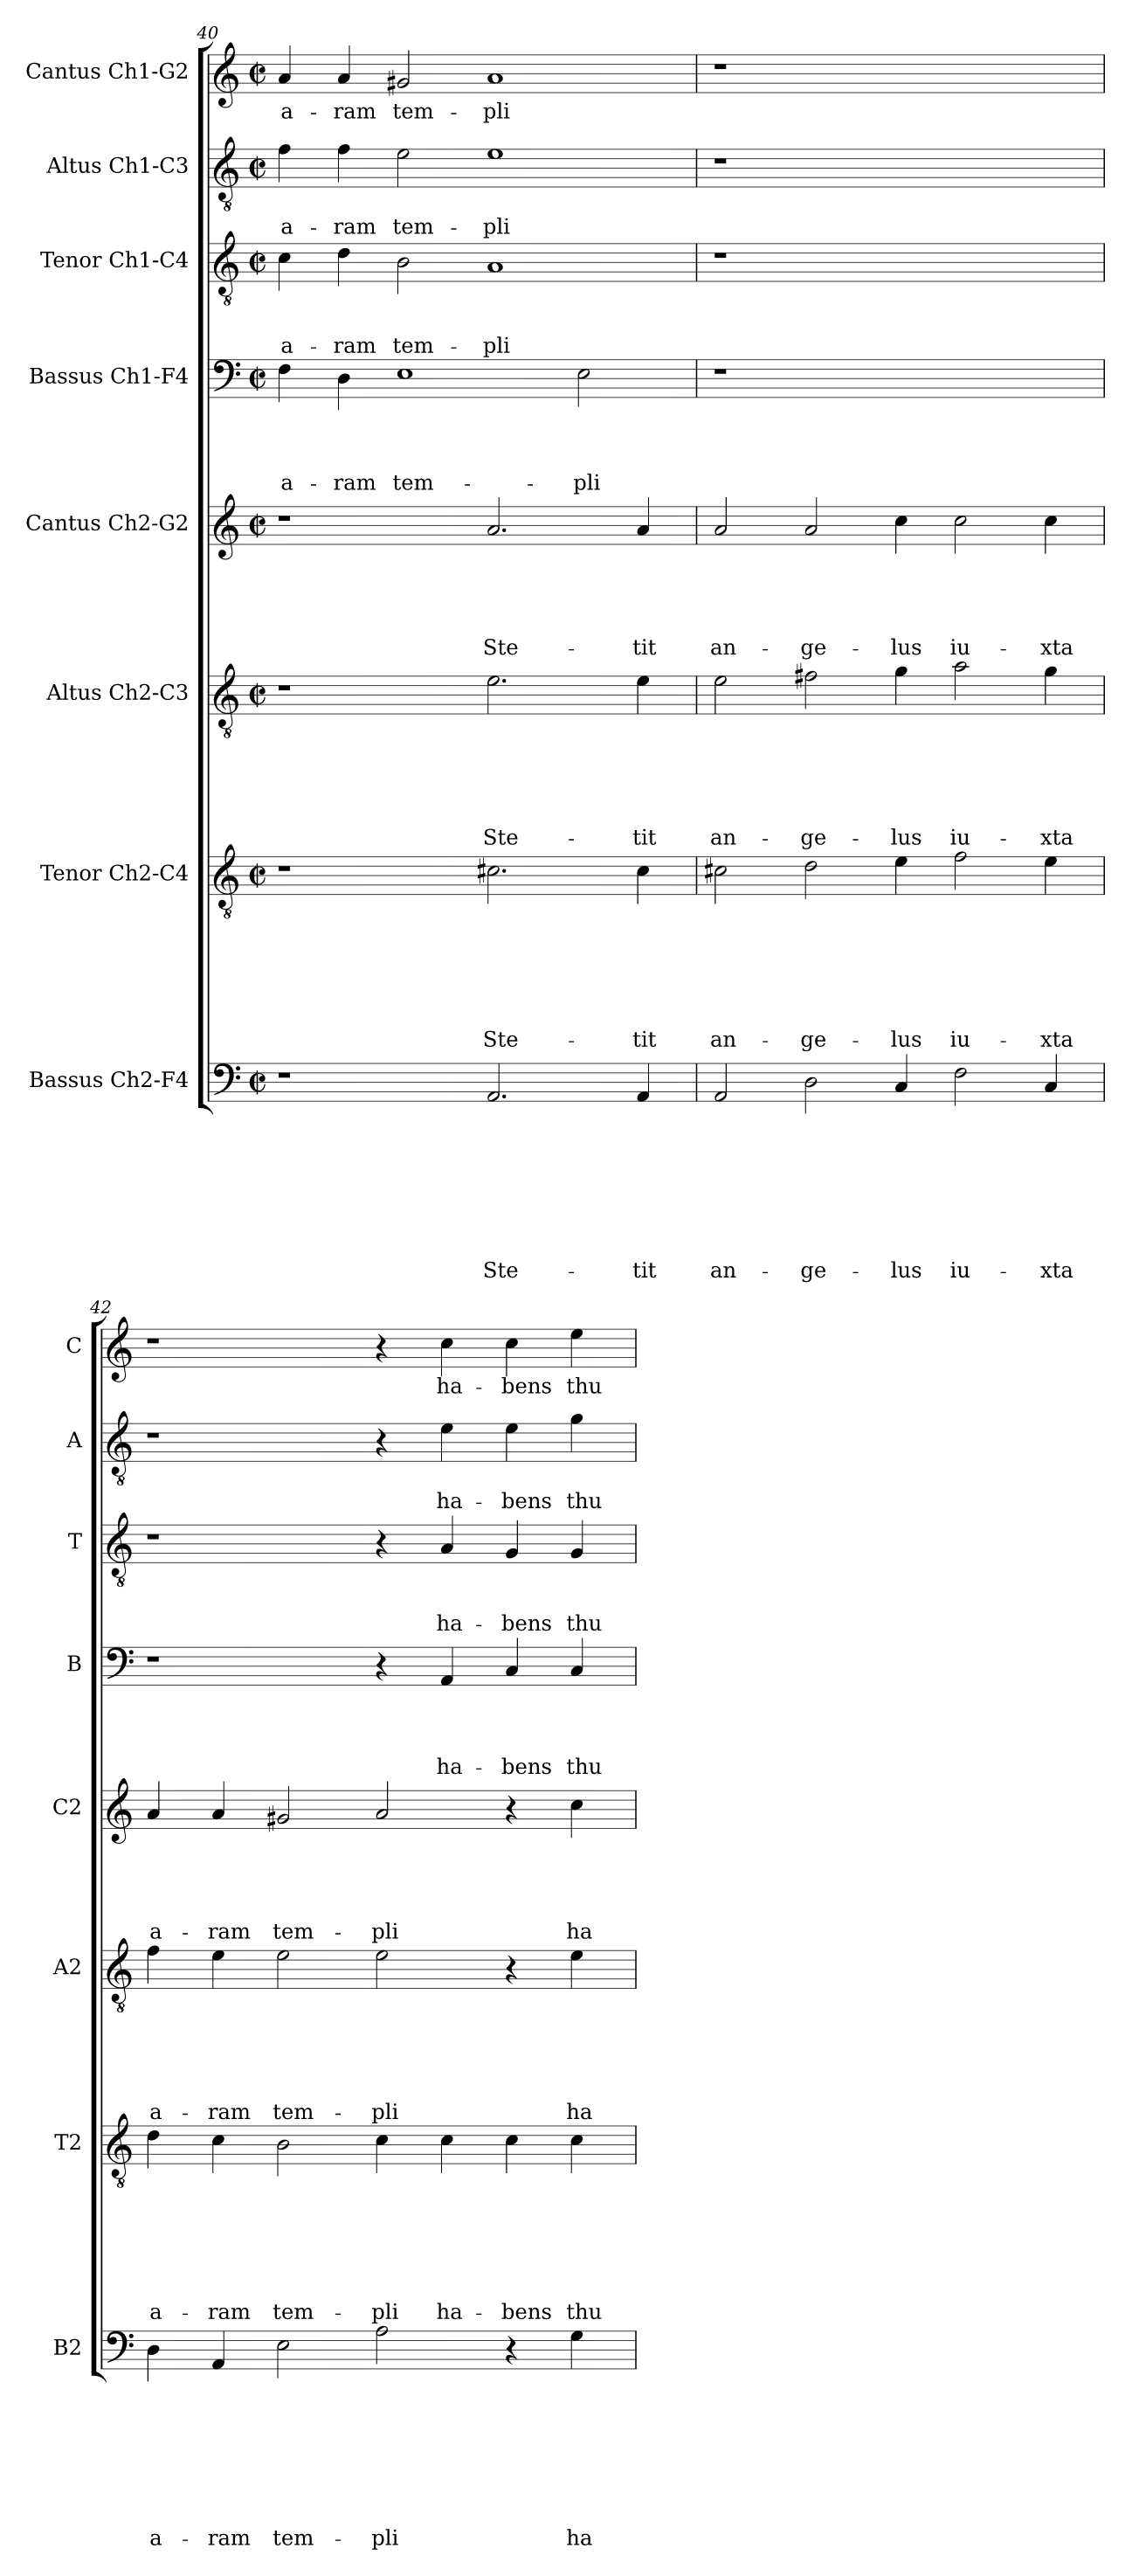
**kern	**text	**text	**text	**text	**text	**text	**text	**text	**kern	**text	**text	**text	**text	**text	**text	**text	**kern	**text	**text	**text	**text	**text	**text	**kern	**text	**text	**text	**text	**text	**kern	**text	**text	**text	**text	**kern	**text	**text	**text	**kern	**text	**text	**kern	**text
*part8	*part8	*part8	*part8	*part8	*part8	*part8	*part8	*part8	*part7	*part7	*part7	*part7	*part7	*part7	*part7	*part7	*part6	*part6	*part6	*part6	*part6	*part6	*part6	*part5	*part5	*part5	*part5	*part5	*part5	*part4	*part4	*part4	*part4	*part4	*part3	*part3	*part3	*part3	*part2	*part2	*part2	*part1	*part1
*staff8	*staff8	*staff8	*staff8	*staff8	*staff8	*staff8	*staff8	*staff8	*staff7	*staff7	*staff7	*staff7	*staff7	*staff7	*staff7	*staff7	*staff6	*staff6	*staff6	*staff6	*staff6	*staff6	*staff6	*staff5	*staff5	*staff5	*staff5	*staff5	*staff5	*staff4	*staff4	*staff4	*staff4	*staff4	*staff3	*staff3	*staff3	*staff3	*staff2	*staff2	*staff2	*staff1	*staff1
*I"Bassus Ch2-F4	*	*	*	*	*	*	*	*	*I"Tenor Ch2-C4	*	*	*	*	*	*	*	*I"Altus Ch2-C3	*	*	*	*	*	*	*I"Cantus Ch2-G2	*	*	*	*	*	*I"Bassus Ch1-F4	*	*	*	*	*I"Tenor Ch1-C4	*	*	*	*I"Altus Ch1-C3	*	*	*I"Cantus Ch1-G2	*
*I'B2	*	*	*	*	*	*	*	*	*I'T2	*	*	*	*	*	*	*	*I'A2	*	*	*	*	*	*	*I'C2	*	*	*	*	*	*I'B	*	*	*	*	*I'T	*	*	*	*I'A	*	*	*I'C	*
!!LO:PB:g=z
*clefF4	*	*	*	*	*	*	*	*	*clefGv2	*	*	*	*	*	*	*	*clefGv2	*	*	*	*	*	*	*clefG2	*	*	*	*	*	*clefF4	*	*	*	*	*clefGv2	*	*	*	*clefGv2	*	*	*clefG2	*
*k[]	*	*	*	*	*	*	*	*	*k[]	*	*	*	*	*	*	*	*k[]	*	*	*	*	*	*	*k[]	*	*	*	*	*	*k[]	*	*	*	*	*k[]	*	*	*	*k[]	*	*	*k[]	*
*C:	*	*	*	*	*	*	*	*	*C:	*	*	*	*	*	*	*	*C:	*	*	*	*	*	*	*C:	*	*	*	*	*	*C:	*	*	*	*	*C:	*	*	*	*C:	*	*	*C:	*
*M2/2	*	*	*	*	*	*	*	*	*M2/2	*	*	*	*	*	*	*	*M2/2	*	*	*	*	*	*	*M2/2	*	*	*	*	*	*M2/2	*	*	*	*	*M2/2	*	*	*	*M2/2	*	*	*M2/2	*
*met(c|)	*	*	*	*	*	*	*	*	*met(c|)	*	*	*	*	*	*	*	*met(c|)	*	*	*	*	*	*	*met(c|)	*	*	*	*	*	*met(c|)	*	*	*	*	*met(c|)	*	*	*	*met(c|)	*	*	*met(c|)	*
=40	=40	=40	=40	=40	=40	=40	=40	=40	=40	=40	=40	=40	=40	=40	=40	=40	=40	=40	=40	=40	=40	=40	=40	=40	=40	=40	=40	=40	=40	=40	=40	=40	=40	=40	=40	=40	=40	=40	=40	=40	=40	=40	=40
!	!	!	!	!	!	!	!	!	!	!	!	!	!	!	!	!	!	!	!	!	!	!	!	!	!	!	!	!	!	!	!	!	!	!LO:LY:b	!	!	!	!LO:LY:b	!	!	!LO:LY:b	!	!LO:LY:b
1r	.	.	.	.	.	.	.	.	1r	.	.	.	.	.	.	.	1r	.	.	.	.	.	.	1r	.	.	.	.	.	4F\	.	.	.	a-	4c\	.	.	a-	4f\	.	a-	4a/	a-
!	!	!	!	!	!	!	!	!	!	!	!	!	!	!	!	!	!	!	!	!	!	!	!	!	!	!	!	!	!	!	!	!	!	!LO:LY:b	!	!	!	!LO:LY:b	!	!	!LO:LY:b	!	!LO:LY:b
.	.	.	.	.	.	.	.	.	.	.	.	.	.	.	.	.	.	.	.	.	.	.	.	.	.	.	.	.	.	4D\	.	.	.	-ram	4d\	.	.	-ram	4f\	.	-ram	4a/	-ram
!	!	!	!	!	!	!	!	!	!	!	!	!	!	!	!	!	!	!	!	!	!	!	!	!	!	!	!	!	!	!	!	!	!	!LO:LY:b	!	!	!	!LO:LY:b	!	!	!LO:LY:b	!	!LO:LY:b
.	.	.	.	.	.	.	.	.	.	.	.	.	.	.	.	.	.	.	.	.	.	.	.	.	.	.	.	.	.	1E	.	.	.	tem-	2B\	.	.	tem-	2e\	.	tem-	2g#X/	tem-
!	!	!	!	!	!	!	!	!LO:LY:b	!	!	!	!	!	!	!	!LO:LY:b	!	!	!	!	!	!	!LO:LY:b	!	!	!	!	!	!LO:LY:b	!	!	!	!	!	!	!	!	!LO:LY:b	!	!	!LO:LY:b	!	!LO:LY:b
2.AA/	.	.	.	.	.	.	.	Ste-	2.c#X\	.	.	.	.	.	.	Ste-	2.e\	.	.	.	.	.	Ste-	2.a/	.	.	.	.	Ste-	.	.	.	.	.	1A	.	.	-pli	1e	.	-pli	1a	-pli
!	!	!	!	!	!	!	!	!	!	!	!	!	!	!	!	!	!	!	!	!	!	!	!	!	!	!	!	!	!	!	!	!	!	!LO:LY:b	!	!	!	!	!	!	!	!	!
.	.	.	.	.	.	.	.	.	.	.	.	.	.	.	.	.	.	.	.	.	.	.	.	.	.	.	.	.	.	2E\	.	.	.	-pli	.	.	.	.	.	.	.	.	.
!	!	!	!	!	!	!	!	!LO:LY:b	!	!	!	!	!	!	!	!LO:LY:b	!	!	!	!	!	!	!LO:LY:b	!	!	!	!	!	!LO:LY:b	!	!	!	!	!	!	!	!	!	!	!	!	!	!
4AA/	.	.	.	.	.	.	.	-tit	4c#\	.	.	.	.	.	.	-tit	4e\	.	.	.	.	.	-tit	4a/	.	.	.	.	-tit	.	.	.	.	.	.	.	.	.	.	.	.	.	.
=41	=41	=41	=41	=41	=41	=41	=41	=41	=41	=41	=41	=41	=41	=41	=41	=41	=41	=41	=41	=41	=41	=41	=41	=41	=41	=41	=41	=41	=41	=41	=41	=41	=41	=41	=41	=41	=41	=41	=41	=41	=41	=41	=41
!	!	!	!	!	!	!	!	!LO:LY:b	!	!	!	!	!	!	!	!LO:LY:b	!	!	!	!	!	!	!LO:LY:b	!	!	!	!	!	!LO:LY:b	!	!	!	!	!	!	!	!	!	!	!	!	!	!
2AA/	.	.	.	.	.	.	.	an-	2c#X\	.	.	.	.	.	.	an-	2e\	.	.	.	.	.	an-	2a/	.	.	.	.	an-	1r	.	.	.	.	1r	.	.	.	1r	.	.	1r	.
!	!	!	!	!	!	!	!	!LO:LY:b	!	!	!	!	!	!	!	!LO:LY:b	!	!	!	!	!	!	!LO:LY:b	!	!	!	!	!	!LO:LY:b	!	!	!	!	!	!	!	!	!	!	!	!	!	!
2D\	.	.	.	.	.	.	.	-ge-	2d\	.	.	.	.	.	.	-ge-	2f#X\	.	.	.	.	.	-ge-	2a/	.	.	.	.	-ge-	.	.	.	.	.	.	.	.	.	.	.	.	.	.
!	!	!	!	!	!	!	!	!LO:LY:b	!	!	!	!	!	!	!	!LO:LY:b	!	!	!	!	!	!	!LO:LY:b	!	!	!	!	!	!LO:LY:b	!	!	!	!	!	!	!	!	!	!	!	!	!	!
4C/	.	.	.	.	.	.	.	-lus	4e\	.	.	.	.	.	.	-lus	4g\	.	.	.	.	.	-lus	4cc\	.	.	.	.	-lus	1ryy	.	.	.	.	1ryy	.	.	.	1ryy	.	.	1ryy	.
!	!	!	!	!	!	!	!	!LO:LY:b	!	!	!	!	!	!	!	!LO:LY:b	!	!	!	!	!	!	!LO:LY:b	!	!	!	!	!	!LO:LY:b	!	!	!	!	!	!	!	!	!	!	!	!	!	!
2F\	.	.	.	.	.	.	.	iu-	2f\	.	.	.	.	.	.	iu-	2a\	.	.	.	.	.	iu-	2cc\	.	.	.	.	iu-	.	.	.	.	.	.	.	.	.	.	.	.	.	.
!	!	!	!	!	!	!	!	!LO:LY:b	!	!	!	!	!	!	!	!LO:LY:b	!	!	!	!	!	!	!LO:LY:b	!	!	!	!	!	!LO:LY:b	!	!	!	!	!	!	!	!	!	!	!	!	!	!
4C/	.	.	.	.	.	.	.	-xta	4e\	.	.	.	.	.	.	-xta	4g\	.	.	.	.	.	-xta	4cc\	.	.	.	.	-xta	.	.	.	.	.	.	.	.	.	.	.	.	.	.
=42	=42	=42	=42	=42	=42	=42	=42	=42	=42	=42	=42	=42	=42	=42	=42	=42	=42	=42	=42	=42	=42	=42	=42	=42	=42	=42	=42	=42	=42	=42	=42	=42	=42	=42	=42	=42	=42	=42	=42	=42	=42	=42	=42
!	!	!	!	!	!	!	!	!LO:LY:b	!	!	!	!	!	!	!	!LO:LY:b	!	!	!	!	!	!	!LO:LY:b	!	!	!	!	!	!LO:LY:b	!	!	!	!	!	!	!	!	!	!	!	!	!	!
4D\	.	.	.	.	.	.	.	a-	4d\	.	.	.	.	.	.	a-	4f\	.	.	.	.	.	a-	4a/	.	.	.	.	a-	1r	.	.	.	.	1r	.	.	.	1r	.	.	1r	.
!	!	!	!	!	!	!	!	!LO:LY:b	!	!	!	!	!	!	!	!LO:LY:b	!	!	!	!	!	!	!LO:LY:b	!	!	!	!	!	!LO:LY:b	!	!	!	!	!	!	!	!	!	!	!	!	!	!
4AA/	.	.	.	.	.	.	.	-ram	4c\	.	.	.	.	.	.	-ram	4e\	.	.	.	.	.	-ram	4a/	.	.	.	.	-ram	.	.	.	.	.	.	.	.	.	.	.	.	.	.
!	!	!	!	!	!	!	!	!LO:LY:b	!	!	!	!	!	!	!	!LO:LY:b	!	!	!	!	!	!	!LO:LY:b	!	!	!	!	!	!LO:LY:b	!	!	!	!	!	!	!	!	!	!	!	!	!	!
2E\	.	.	.	.	.	.	.	tem-	2B\	.	.	.	.	.	.	tem-	2e\	.	.	.	.	.	tem-	2g#X/	.	.	.	.	tem-	.	.	.	.	.	.	.	.	.	.	.	.	.	.
!	!	!	!	!	!	!	!	!LO:LY:b	!	!	!	!	!	!	!	!LO:LY:b	!	!	!	!	!	!	!LO:LY:b	!	!	!	!	!	!LO:LY:b	!	!	!	!	!	!	!	!	!	!	!	!	!	!
2A\	.	.	.	.	.	.	.	-pli	4c\	.	.	.	.	.	.	-pli	2e\	.	.	.	.	.	-pli	2a/	.	.	.	.	-pli	4r	.	.	.	.	4r	.	.	.	4r	.	.	4r	.
!	!	!	!	!	!	!	!	!	!	!	!	!	!	!	!	!LO:LY:b	!	!	!	!	!	!	!	!	!	!	!	!	!	!	!	!	!	!LO:LY:b	!	!	!	!LO:LY:b	!	!	!LO:LY:b	!	!LO:LY:b
.	.	.	.	.	.	.	.	.	4c\	.	.	.	.	.	.	ha-	.	.	.	.	.	.	.	.	.	.	.	.	.	4AA/	.	.	.	ha-	4A/	.	.	ha-	4e\	.	ha-	4cc\	ha-
!	!	!	!	!	!	!	!	!	!	!	!	!	!	!	!	!LO:LY:b	!	!	!	!	!	!	!	!	!	!	!	!	!	!	!	!	!	!LO:LY:b	!	!	!	!LO:LY:b	!	!	!LO:LY:b	!	!LO:LY:b
4r	.	.	.	.	.	.	.	.	4c\	.	.	.	.	.	.	-bens	4r	.	.	.	.	.	.	4r	.	.	.	.	.	4C/	.	.	.	-bens	4G/	.	.	-bens	4e\	.	-bens	4cc\	-bens
!	!	!	!	!	!	!	!	!LO:LY:b	!	!	!	!	!	!	!	!LO:LY:b	!	!	!	!	!	!	!LO:LY:b	!	!	!	!	!	!LO:LY:b	!	!	!	!	!LO:LY:b	!	!	!	!LO:LY:b	!	!	!LO:LY:b	!	!LO:LY:b
4G\	.	.	.	.	.	.	.	ha-	4c\	.	.	.	.	.	.	thu-	4e\	.	.	.	.	.	ha-	4cc\	.	.	.	.	ha-	4C/	.	.	.	thu-	4G/	.	.	thu-	4g\	.	thu-	4ee\	thu-
=	=	=	=	=	=	=	=	=	=	=	=	=	=	=	=	=	=	=	=	=	=	=	=	=	=	=	=	=	=	=	=	=	=	=	=	=	=	=	=	=	=	=	=
*-	*-	*-	*-	*-	*-	*-	*-	*-	*-	*-	*-	*-	*-	*-	*-	*-	*-	*-	*-	*-	*-	*-	*-	*-	*-	*-	*-	*-	*-	*-	*-	*-	*-	*-	*-	*-	*-	*-	*-	*-	*-	*-	*-
